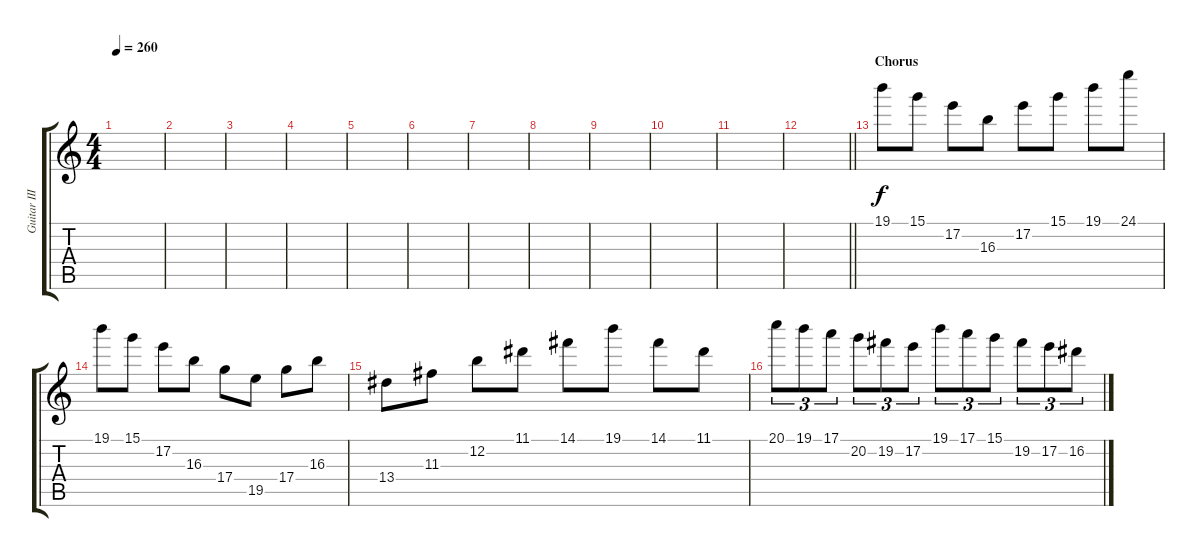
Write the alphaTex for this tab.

\track ("Guitar III" "Guitar III") {instrument overdrivenguitar}
\staff {score tabs}
\tuning (E4 B3 G3 D3 A2 E2) {hide}
\ts (4 4)
\tempo 260
\clef g2
\ks c
|
|
|
|
|
|
|
|
|
|
|
\barLineRight lightlight
|
\section ("" "Chorus")
19.1.8 15.1.8 17.2.8 16.3.8 17.2.8 15.1.8 19.1.8 24.1.8 |
19.1.8 15.1.8 17.2.8 16.3.8 17.4.8 19.5.8 17.4.8 16.3.8 |
13.4.8 11.3.8 12.2.8 11.1.8 14.1.8 19.1.8 14.1.8 11.1.8 |
20.1.8{tu (3 2)} 19.1.8{tu (3 2)} 17.1.8{tu (3 2)} 20.2.8{tu (3 2)} 19.2.8{tu (3 2)} 17.2.8{tu (3 2)} 19.1.8{tu (3 2)} 17.1.8{tu (3 2)} 15.1.8{tu (3 2)} 19.2.8{tu (3 2)} 17.2.8{tu (3 2)} 16.2.8{tu (3 2)}
